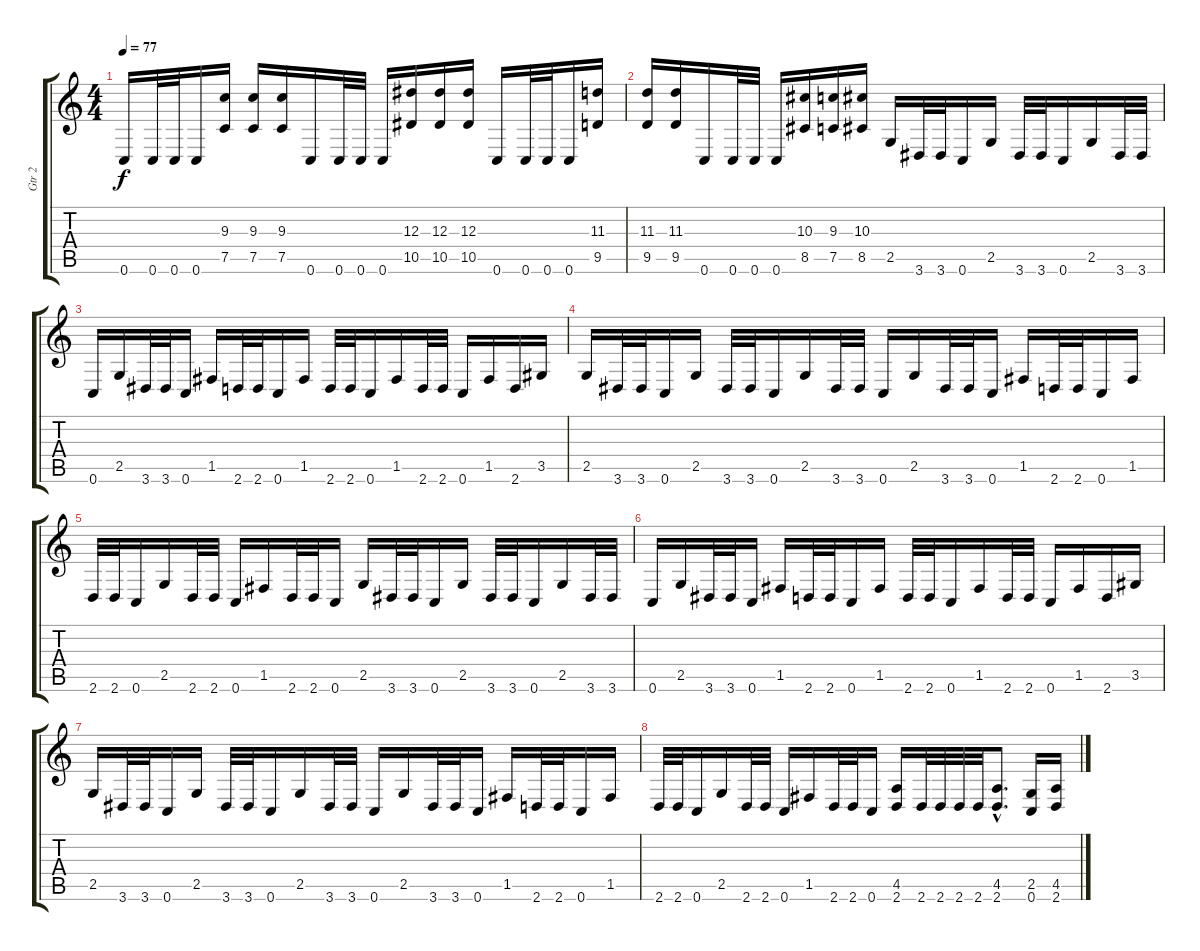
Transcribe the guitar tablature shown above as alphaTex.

\track ("Gtr 2" "Gtr 2") {instrument distortionguitar}
\staff {score tabs}
\tuning (C4 G3 Eb3 Bb2 F2 C2) {hide}
\ts (4 4)
\tempo 77
\clef g2
\ks c
0.6.16{dy f} 0.6.32 0.6.32 0.6.16 (9.3 7.5).16 (9.3 7.5).16 (9.3 7.5).16 0.6.16 0.6.32 0.6.32 0.6.16 (12.3 10.5).16 (12.3 10.5).16 (12.3 10.5).16 0.6.16 0.6.32 0.6.32 0.6.16 (11.3 9.5).16 |
(11.3 9.5).16 (11.3 9.5).16 0.6.16 0.6.32 0.6.32 0.6.16 (10.3 8.5).16 (9.3 7.5).16 (10.3 8.5).16 2.5.16 3.6.32 3.6.32 0.6.16 2.5.16 3.6.32 3.6.32 0.6.16 2.5.16 3.6.32 3.6.32 |
0.6.16 2.5.16 3.6.32 3.6.32 0.6.16 1.5.16 2.6.32 2.6.32 0.6.16 1.5.16 2.6.32 2.6.32 0.6.16 1.5.16 2.6.32 2.6.32 0.6.16 1.5.16 2.6.16 3.5.16 |
2.5.16 3.6.32 3.6.32 0.6.16 2.5.16 3.6.32 3.6.32 0.6.16 2.5.16 3.6.32 3.6.32 0.6.16 2.5.16 3.6.32 3.6.32 0.6.16 1.5.16 2.6.32 2.6.32 0.6.16 1.5.16 |
2.6.32 2.6.32 0.6.16 2.5.16 2.6.32 2.6.32 0.6.16 1.5.16 2.6.32 2.6.32 0.6.16 2.5.16 3.6.32 3.6.32 0.6.16 2.5.16 3.6.32 3.6.32 0.6.16 2.5.16 3.6.32 3.6.32 |
0.6.16 2.5.16 3.6.32 3.6.32 0.6.16 1.5.16 2.6.32 2.6.32 0.6.16 1.5.16 2.6.32 2.6.32 0.6.16 1.5.16 2.6.32 2.6.32 0.6.16 1.5.16 2.6.16 3.5.16 |
2.5.16 3.6.32 3.6.32 0.6.16 2.5.16 3.6.32 3.6.32 0.6.16 2.5.16 3.6.32 3.6.32 0.6.16 2.5.16 3.6.32 3.6.32 0.6.16 1.5.16 2.6.32 2.6.32 0.6.16 1.5.16 |
2.6.32 2.6.32 0.6.16 2.5.16 2.6.32 2.6.32 0.6.16 1.5.16 2.6.32 2.6.32 0.6.16 (4.5 2.6).16 2.6.32 2.6.32 2.6.32 2.6.32 (4.5{hac} 2.6{hac}).8{d} (2.5 0.6).16 (4.5 2.6).16
